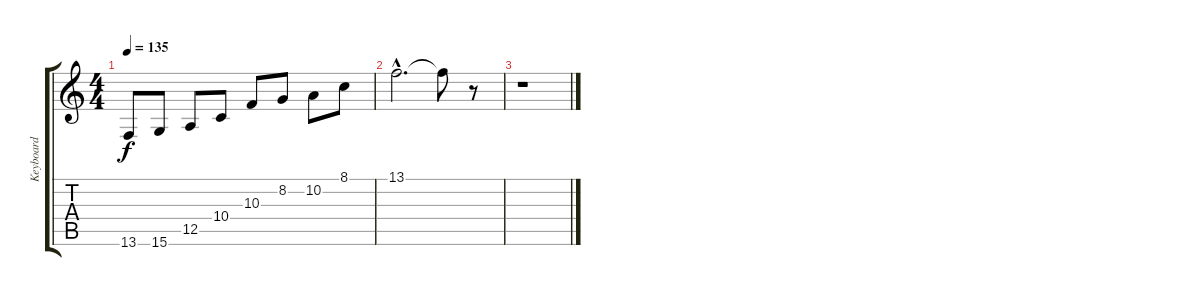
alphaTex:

\track ("Keyboard" "Keyboard") {instrument acousticgrandpiano}
\staff {score tabs}
\tuning (E4 B3 G3 D3 A2 E2) {hide}
\ts (4 4)
\tempo 135
\clef g2
\ks c
13.6.8{dy f} 15.6.8 12.5.8 10.4.8 10.3.8 8.2.8 10.2.8 8.1.8 |
13.1{hac}.2{d} 13.1{t}.8 r.8 |
r.1
